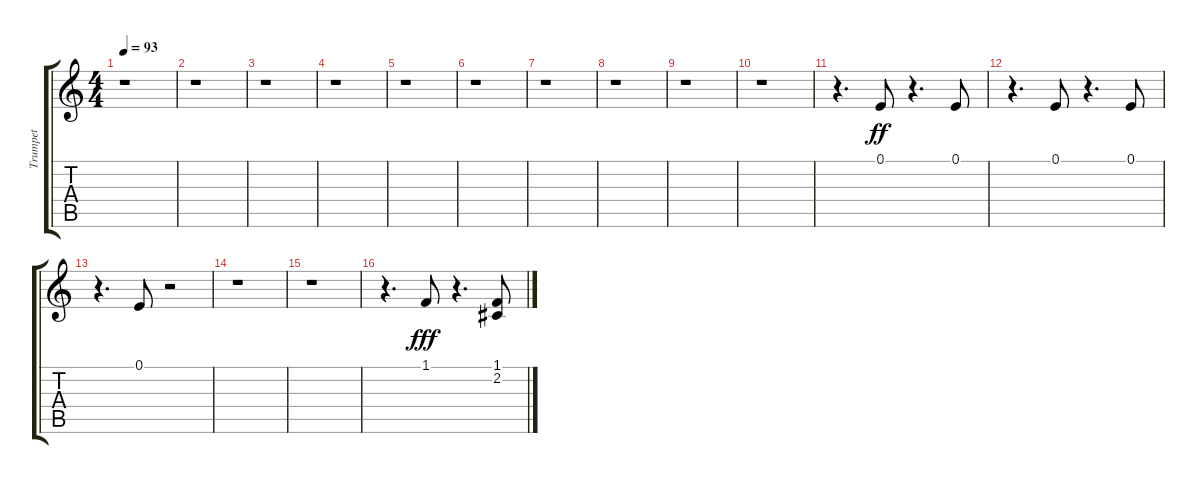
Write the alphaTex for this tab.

\track ("Trumpet" "Trumpet") {instrument trumpet}
\staff {score tabs}
\tuning (E4 B3 G3 D3 A2 E2) {hide}
\ts (4 4)
\tempo 93
\clef g2
\ks c
r.1{dy ff instrument trumpet} |
r.1 |
r.1 |
r.1 |
r.1 |
r.1 |
r.1 |
r.1 |
r.1 |
r.1 |
r.4{d} 0.1.8 r.4{d} 0.1.8 |
r.4{d} 0.1.8 r.4{d} 0.1.8 |
r.4{d} 0.1.8 r.2 |
r.1 |
r.1 |
r.4{d} 1.1.8{dy fff} r.4{d} (1.1 2.2).8
